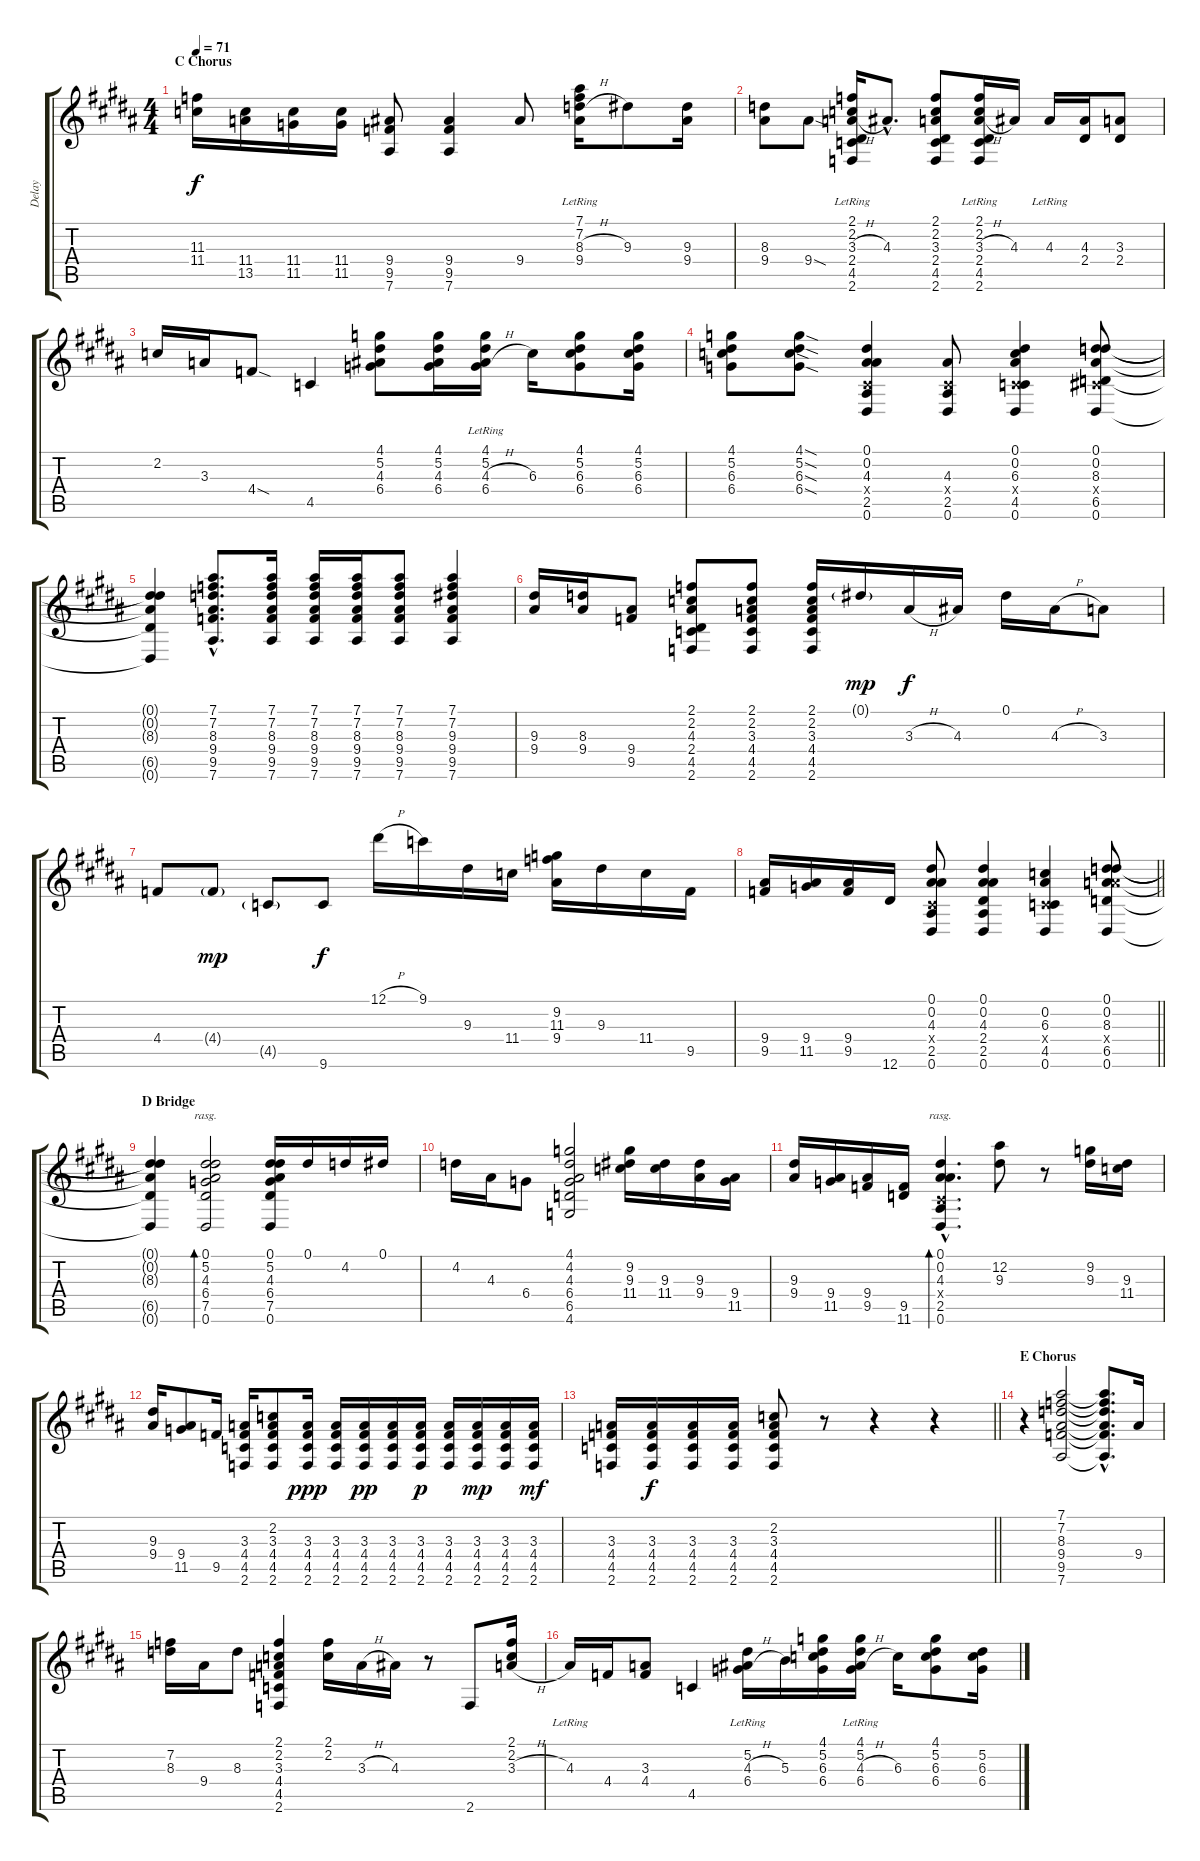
\track ("Delay" "Delay") {instrument acousticguitarsteel}
\staff {score tabs}
\tuning (Eb4 Bb3 Gb3 Db3 Ab2 Eb2) {hide}
\ts (4 4)
\section ("" "C Chorus")
\tempo 71
\clef g2
\ks b
(11.3 11.4).16{dy f} (11.4 13.5).16 (11.4 11.5).16 (11.4 11.5).16 (9.4 9.5 7.6).8 (9.4 9.5 7.6).4 9.4.8 (7.1{lr} 7.2{lr} 8.3{h} 9.4{lr}).16 9.3.8 (9.3 9.4).16 |
(8.3 9.4).8 9.4{sod}.8 (2.1{lr} 2.2{lr} 3.3{h} 2.4{lr} 4.5{lr} 2.6{lr}).16 4.3{hac}.8{d} (2.1 2.2 3.3 2.4 4.5 2.6).8 (2.1{lr} 2.2{lr} 3.3{h} 2.4{lr} 4.5{lr} 2.6{lr}).16 4.3.16 4.3{lr}.16 (4.3 2.4).16 (3.3 2.4).8 |
2.2.16 3.3.16 4.4{sod}.8 4.5.4 (4.1 5.2 4.3 6.4).8 (4.1 5.2 4.3 6.4).16 (4.1{lr} 5.2{lr} 4.3{h} 6.4{lr}).16 6.3.16 (4.1 5.2 6.3 6.4).8 (4.1 5.2 6.3 6.4).16 |
(4.1 5.2 6.3 6.4).8 (4.1{sod} 5.2{sod} 6.3{sod} 6.4{sod}).8 (0.1 0.2 4.3 0.4{x} 2.5 0.6).4 (4.3 0.4{x} 2.5 0.6).8 (0.1 0.2 6.3 0.4{x} 4.5 0.6).4 (0.1 0.2 8.3 0.4{x} 6.5 0.6).8 |
(0.1{t} 0.2{t} 8.3{t} 6.5{t} 0.6{t}).4 (7.1{hac} 7.2{hac} 8.3{hac} 9.4{hac} 9.5{hac} 7.6{hac}).8{d} (7.1 7.2 8.3 9.4 9.5 7.6).16 (7.1 7.2 8.3 9.4 9.5 7.6).16 (7.1 7.2 8.3 9.4 9.5 7.6).16 (7.1 7.2 8.3 9.4 9.5 7.6).8 (7.1 7.2 9.3 9.4 9.5 7.6).4 |
(9.3 9.4).16 (8.3 9.4).16 (9.4 9.5).8 (2.1 2.2 4.3 2.4 4.5 2.6).8 (2.1 2.2 3.3 4.4 4.5 2.6).8 (2.1 2.2 3.3 4.4 4.5 2.6).16 0.1{g}.16{dy mp} 3.3{h}.16{dy f} 4.3.16 0.1.16 4.3{h}.16 3.3.8 |
4.4.8 4.4{g}.8{dy mp} 4.5{g}.8 9.6.8{dy f} 12.1{h}.16 9.1.16 9.3.16 11.4.16 (9.2 11.3 9.4).16 9.3.16 11.4.16 9.5.16 |
\barLineRight lightlight
(9.4 9.5).16 (9.4 11.5).16 (9.4 9.5).16 12.6.16 (0.1 0.2 4.3 0.4{x} 2.5 0.6).8 (0.1 0.2 4.3 2.4 2.5 0.6).4 (0.2 6.3 0.4{x} 4.5 0.6).4 (0.1 0.2 8.3 8.4{x} 6.5 0.6).8 |
\section ("" "D Bridge")
(0.1{t} 0.2{t} 8.3{t} 6.5{t} 0.6{t}).4 (0.1 5.2 4.3 6.4 7.5 0.6).2{bd 120 rasg ii} (0.1 5.2 4.3 6.4 7.5 0.6).16 0.1.16 4.2.16 0.1.16 |
4.2.16 4.3.16 6.4.8 (4.1 4.2 4.3 6.4 6.5 4.6).2 (9.2 9.3 11.4).16 (9.3 11.4).16 (9.3 9.4).16 (9.4 11.5).16 |
(9.3 9.4).16 (9.4 11.5).16 (9.4 9.5).16 (9.5 11.6).16 (0.1{hac} 0.2{hac} 4.3{hac} 0.4{hac x} 2.5{hac} 0.6{hac}).4{d bd 60 rasg ii} (12.2 9.3).8 r.8 (9.2 9.3).16 (9.3 11.4).16 |
(9.3 9.4).16 (9.4 11.5).8 9.5.16 (3.3 4.4 4.5 2.6).16 (2.2 3.3 4.4 4.5 2.6).8 (3.3 4.4 4.5 2.6).16{dy ppp} (3.3 4.4 4.5 2.6).16 (3.3 4.4 4.5 2.6).16{dy pp} (3.3 4.4 4.5 2.6).16 (3.3 4.4 4.5 2.6).16{dy p} (3.3 4.4 4.5 2.6).16 (3.3 4.4 4.5 2.6).16{dy mp} (3.3 4.4 4.5 2.6).16 (3.3 4.4 4.5 2.6).16{dy mf} |
\barLineRight lightlight
(3.3 4.4 4.5 2.6).16 (3.3 4.4 4.5 2.6).16{dy f} (3.3 4.4 4.5 2.6).16 (3.3 4.4 4.5 2.6).16 (2.2 3.3 4.4 4.5 2.6).8 r.8 r.4 r.4 |
\section ("" "E Chorus")
r.4 (7.1 7.2 8.3 9.4 9.5 7.6).2 (7.1{hac t} 7.2{hac t} 8.3{hac t} 9.4{hac t} 9.5{hac t} 7.6{hac t}).8{d} 9.4.16 |
(7.2 8.3).16 9.4.16 8.3.8 (2.1 2.2 3.3 4.4 4.5 2.6).4 (2.1 2.2).16 3.3{h}.16 4.3.16 r.8 2.6.8 (2.1 2.2 3.3{h}).16 |
4.3{lr}.16 4.4.16 (3.3 4.4).8 4.5.4 (5.2{lr} 4.3{h} 6.4{lr}).16 5.3.16 (4.1 5.2 6.3 6.4).16 (4.1{lr} 5.2{lr} 4.3{h} 6.4{lr}).16 6.3.16 (4.1 5.2 6.3 6.4).8 (5.2 6.3 6.4).16
